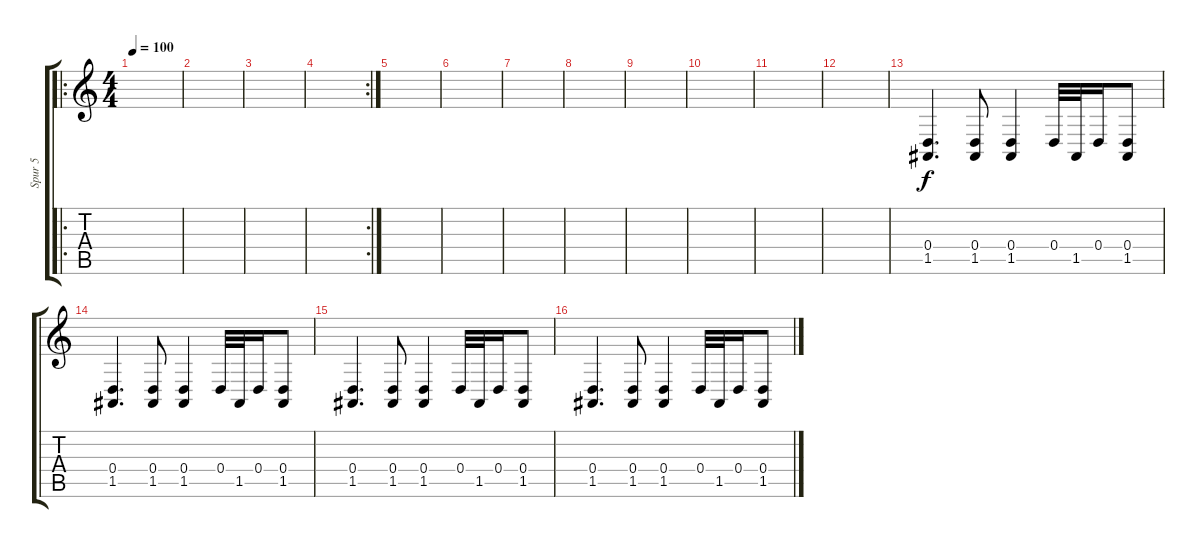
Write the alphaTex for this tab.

\track ("Spur 5" "Spur 5") {instrument timpani}
\staff {score tabs}
\tuning (E4 B3 G3 D3 A2 E2) {hide}
\ro
\ts (4 4)
\tempo 100
\clef g2
\ks c
|
|
|
\rc 2
|
|
|
|
|
|
|
|
|
(0.4 1.5).4{d} (0.4 1.5).8 (0.4 1.5).4 0.4.32 1.5.32 0.4.16 (0.4 1.5).8 |
(0.4 1.5).4{d} (0.4 1.5).8 (0.4 1.5).4 0.4.32 1.5.32 0.4.16 (0.4 1.5).8 |
(0.4 1.5).4{d} (0.4 1.5).8 (0.4 1.5).4 0.4.32 1.5.32 0.4.16 (0.4 1.5).8 |
(0.4 1.5).4{d} (0.4 1.5).8 (0.4 1.5).4 0.4.32 1.5.32 0.4.16 (0.4 1.5).8
